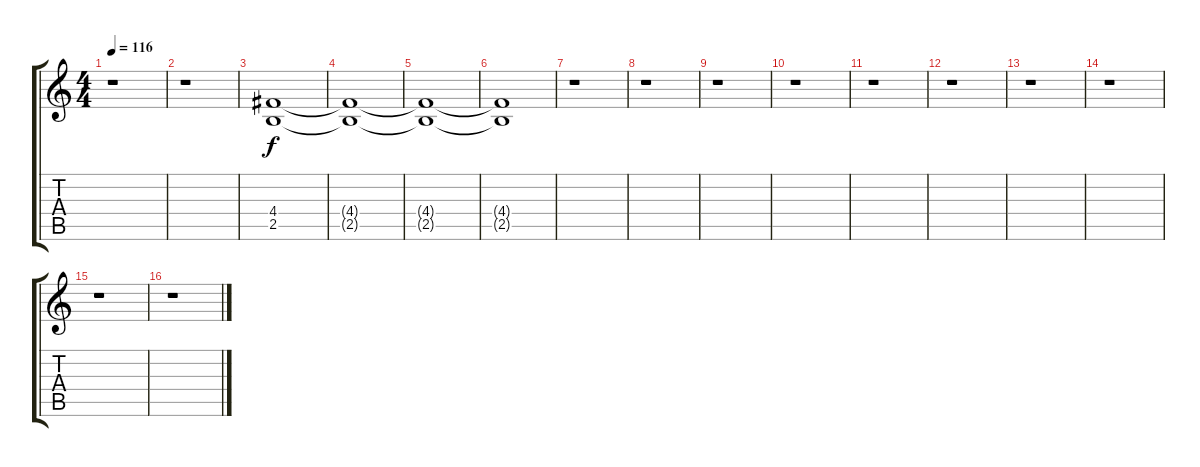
\track "" {instrument overdrivenguitar}
\staff {score tabs}
\tuning (E4 B3 G3 D3 A2 E2) {hide}
\ts (4 4)
\tempo 116
\clef g2
\ks c
r.1{dy f} |
r.1 |
(4.4 2.5).1 |
(4.4{t} 2.5{t}).1 |
(4.4{t} 2.5{t}).1 |
(4.4{t} 2.5{t}).1 |
r.1 |
r.1 |
r.1 |
r.1 |
r.1 |
r.1 |
r.1 |
r.1 |
r.1 |
r.1
